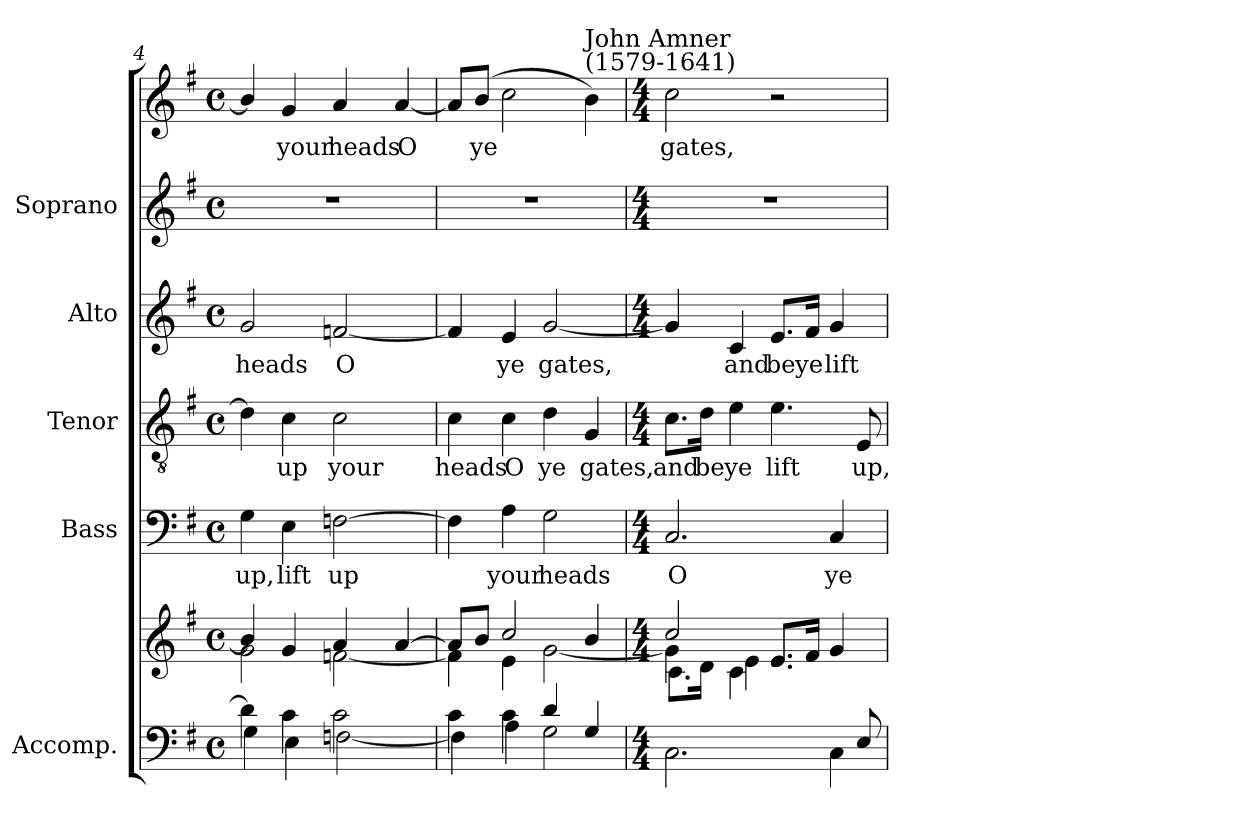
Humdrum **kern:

**kern	**kern	**kern	**text	**kern	**text	**kern	**text	**kern	**kern	**text
*part5	*part5	*part4	*part4	*part3	*part3	*part2	*part2	*part1	*part1	*part1
*staff7	*staff6	*staff5	*staff5	*staff4	*staff4	*staff3	*staff3	*staff2	*staff1	*staff1
*I"Accomp.	*	*I"Bass	*	*I"Tenor	*	*I"Alto	*	*I"Soprano	*	*
*	*	*I'B	*	*I'T	*	*I'A	*	*I'S	*	*
*clefF4	*clefG2	*clefF4	*	*clefGv2	*	*clefG2	*	*clefG2	*clefG2	*
*k[f#]	*k[f#]	*k[f#]	*	*k[f#]	*	*k[f#]	*	*k[f#]	*k[f#]	*
*G:	*G:	*G:	*	*G:	*	*G:	*	*G:	*G:	*
*M4/4	*M4/4	*M4/4	*	*M4/4	*	*M4/4	*	*M4/4	*M4/4	*
*met(c)	*met(c)	*met(c)	*	*met(c)	*	*met(c)	*	*met(c)	*met(c)	*
=4	=4	=4	=4	=4	=4	=4	=4	=4	=4	=4
*^	*^	*	*	*	*	*	*	*	*	*
!	!	!	!	!	!LO:LY:b	!	!	!	!LO:LY:b	!	!	!
4d\]	4G\	4b/]	2g\	4G\	up,	4d\]	.	2g/	heads	1r	4b/]	.
!	!	!	!	!	!LO:LY:b	!	!LO:LY:b	!	!	!	!	!LO:LY:b
4c\	4E\	4g/	.	4E\	lift	4c\	up	.	.	.	4g/	your
!	!	!	!	!	!LO:LY:b	!	!LO:LY:b	!	!LO:LY:b	!	!	!LO:LY:b
2c\	[<2Fn\	4a/	[<2fn\	[2Fn\	up	2c\	your	[2fn/	O	.	4a/	heads
!	!	!	!	!	!	!	!	!	!	!	!	!LO:LY:b
.	.	[>4a/	.	.	.	.	.	.	.	.	[4a/	O
=5	=5	=5	=5	=5	=5	=5	=5	=5	=5	=5	=5	=5
!	!	!	!	!	!	!	!LO:LY:b	!	!	!	!	!
4c\	4F\]	8a/L]	4f\]	4F\]	.	4c\	heads	4f/]	.	1r	8a/L]	.
!	!	!	!	!	!	!	!	!	!	!	!	!LO:LY:b
.	.	8b/J	.	.	.	.	.	.	.	.	(>8b/J	ye
!	!	!	!	!	!LO:LY:b	!	!LO:LY:b	!	!LO:LY:b	!	!	!
4c\	4A\	2cc/	4e\	4A\	your	4c\	O	4e/	ye	.	2cc\	.
!	!	!	!	!	!LO:LY:b	!	!LO:LY:b	!	!LO:LY:b	!	!	!
4d/	2G\	.	[<2g\	2G\	heads	4d\	ye	[2g/	gates,	.	.	.
!	!	!	!	!	!	!	!	!	!	!	!LO:TX:a:t=John Amner\n(1579-1641)	!
!	!	!	!	!	!	!	!LO:LY:b	!	!	!	!	!
4G/	.	4b/	.	.	.	4G/	gates,	.	.	.	4b\)	.
*	*	*v	*v	*	*	*	*	*	*	*	*	*
!!LO:LB:g=z
=6	=6	=6	=6	=6	=6	=6	=6	=6	=6	=6	=6
*M4/4	*	*M4/4	*M4/4	*	*M4/4	*	*M4/4	*	*M4/4	*M4/4	*
*	*	*^	*	*	*	*	*	*	*	*	*
*	*	*	*^	*	*	*	*	*	*	*	*	*
!	!	!	!	!	!	!LO:LY:b	!	!LO:LY:b	!	!	!	!	!LO:LY:b
2..ryy	2.C\	2cc/	4g\]	8.c\L	2.C/	O	8.c\L	and	4g/]	.	1r	2cc\	gates,
!	!	!	!	!	!	!	!	!LO:LY:b	!	!	!	!	!
.	.	.	.	16d\Jk	.	.	16d\Jk	be	.	.	.	.	.
!	!	!	!	!	!	!	!	!LO:LY:b	!	!LO:LY:b	!	!	!
.	.	.	4c\	4e\	.	.	4e\	ye	4c/	and	.	.	.
!	!	!	!	!	!	!	!	!LO:LY:b	!	!LO:LY:b	!	!	!
.	.	2ryy	8.e/L	4.e/	.	.	4.e\	lift	8.e/L	be	.	2r	.
!	!	!	!	!	!	!	!	!	!	!LO:LY:b	!	!	!
.	.	.	16f#/Jk	.	.	.	.	.	16f#/Jk	ye	.	.	.
!	!	!	!	!	!	!LO:LY:b	!	!	!	!LO:LY:b	!	!	!
.	4C\	.	4g/	.	4C/	ye	.	.	4g/	lift	.	.	.
!	!	!	!	!	!	!	!	!LO:LY:b	!	!	!	!	!
8E/	.	.	.	8ryy	.	.	8E/	up,	.	.	.	.	.
*v	*v	*	*	*	*	*	*	*	*	*	*	*	*
*	*v	*v	*v	*	*	*	*	*	*	*	*	*
=	=	=	=	=	=	=	=	=	=	=
*-	*-	*-	*-	*-	*-	*-	*-	*-	*-	*-
